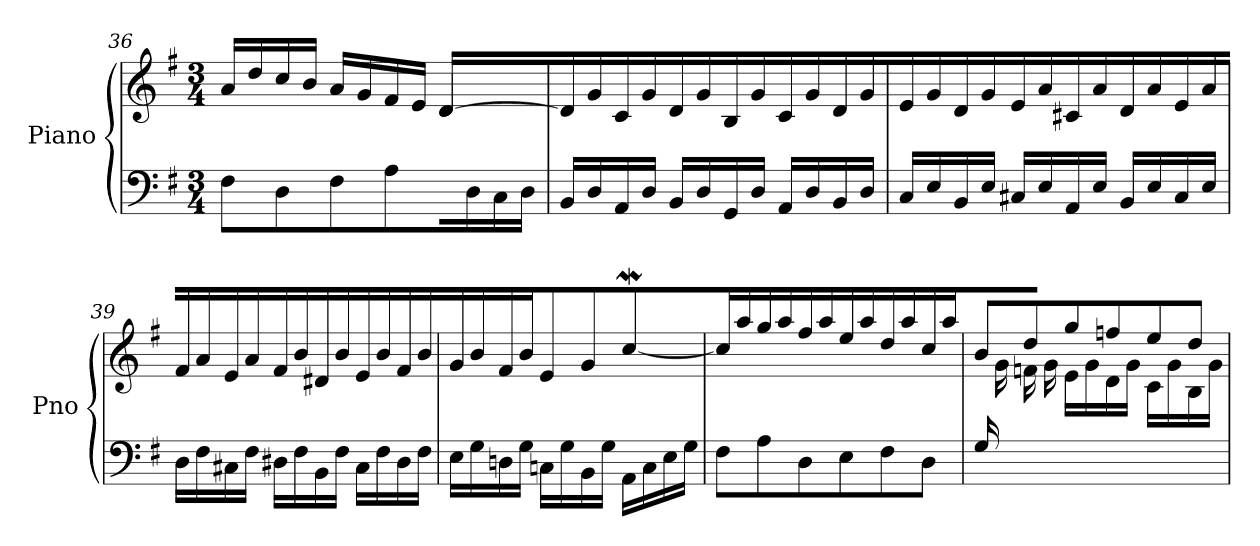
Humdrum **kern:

**kern	**kern
*part1	*part1
*staff2	*staff1
*I"Piano	*
*I'Pno	*
*clefF4	*clefG2
*k[f#]	*k[f#]
*M3/4	*M3/4
=36	=36
*	*^
8F#\L	16a/LL	2ryy
.	16dd/	.
8D\	16cc/	.
.	16b/JJ	.
8F#\	16a/LL	.
.	16g/	.
8A\J	16f#/	.
.	16e/JJ	.
16ryy	[4d/	16d\LL
16D/	.	8.ryy
16C/	.	.
16D/JJ	.	.
*	*v	*v
!!LO:PB:g=z
=37	=37
16BB/LL	16d/LL]
16D/	16g/
16AA/	16c/
16D/JJ	16g/JJ
16BB/LL	16d/LL
16D/	16g/
16GG/	16B/
16D/JJ	16g/JJ
16AA/LL	16c/LL
16D/	16g/
16BB/	16d/
16D/JJ	16g/JJ
=38	=38
16C/LL	16e/LL
16E/	16g/
16BB/	16d/
16E/JJ	16g/JJ
16C#X/LL	16e/LL
16E/	16a/
16AA/	16c#X/
16E/JJ	16a/JJ
16BB/LL	16d/LL
16E/	16a/
16C#/	16e/
16E/JJ	16a/JJ
=39	=39
16D\LL	16f#/LL
16F#\	16a/
16C#X\	16e/
16F#\JJ	16a/JJ
16D#X\LL	16f#/LL
16F#\	16b/
16BB\	16d#X/
16F#\JJ	16b/JJ
16C#\LL	16e/LL
16F#\	16b/
16D#\	16f#/
16F#\JJ	16b/JJ
=40	=40
16E\LL	16g/LL
16G\	16b/
16Dn\	16f#/
16G\JJ	16b/JJ
16Cn\LL	8e/L
16G\	.
16BB\	8g/J
16G\JJ	.
16AA\LL	[4ccw\
16C\	.
16E\	.
16G\JJ	.
!!LO:LB:g=z
=41	=41
8F#\L	16cc\LL]
.	16aa\
8A\	16gg\
.	16aa\JJ
8D\	16ff#\LL
.	16aa\
8E\	16ee\
.	16aa\JJ
8F#\	16dd\LL
.	16aa\
8D\J	16cc\
.	16aa\JJ
=42	=42
*	*^
16G/LL	8b/L	16ryy
2ryy	.	16g\
.	8dd/	16fn\
.	.	16g\JJ
.	8gg/	16e\LL
.	.	16g\
.	8ffn/	16d\
.	.	16g\JJ
.	8ee/	16c\LL
8.ryy	.	16g\
.	8dd/J	16B\
.	.	16g\JJ
*	*v	*v
=	=
*-	*-
